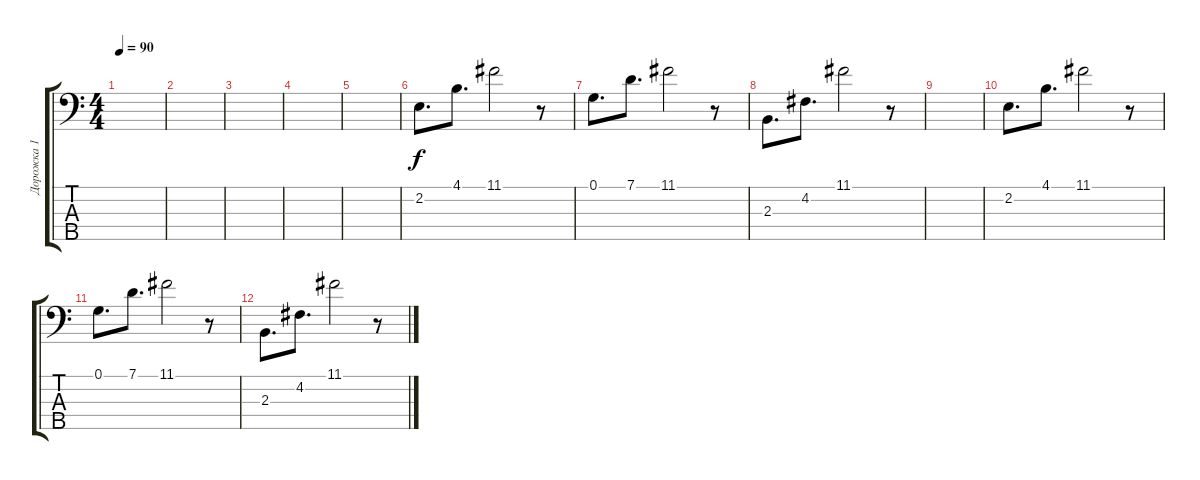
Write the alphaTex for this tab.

\track ("Дорожка 1" "Дорожка 1") {instrument acousticguitarsteel}
\staff {score tabs}
\tuning (G2 D2 A1 E1 B0) {hide}
\ts (4 4)
\tempo 90
\clef f4
\ks c
|
|
|
|
|
2.2.8{d} 4.1.8{d} 11.1.2 r.8 |
0.1.8{d} 7.1.8{d} 11.1.2 r.8 |
2.3.8{d} 4.2.8{d} 11.1.2 r.8 |
|
2.2.8{d} 4.1.8{d} 11.1.2 r.8 |
0.1.8{d} 7.1.8{d} 11.1.2 r.8 |
2.3.8{d} 4.2.8{d} 11.1.2 r.8
